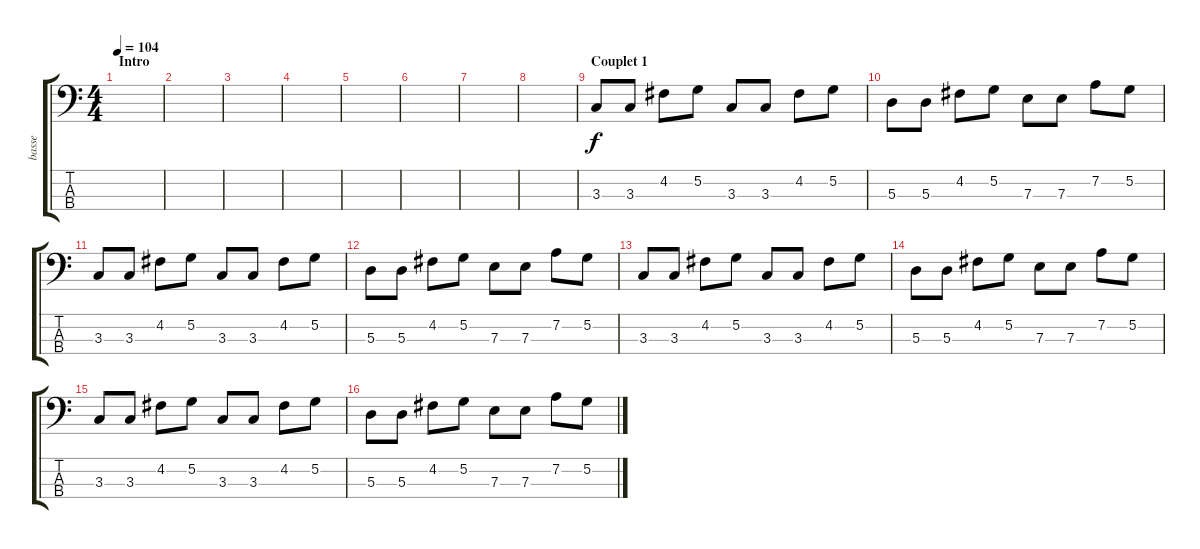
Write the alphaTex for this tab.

\track ("basse" "basse") {instrument electricbassfinger}
\staff {score tabs}
\tuning (G2 D2 A1 E1) {hide}
\ts (4 4)
\section ("" "Intro")
\tempo 104
\clef f4
\ks c
|
|
|
|
|
|
|
|
\section ("" "Couplet 1")
3.3.8 3.3.8 4.2.8 5.2.8 3.3.8 3.3.8 4.2.8 5.2.8 |
5.3.8 5.3.8 4.2.8 5.2.8 7.3.8 7.3.8 7.2.8 5.2.8 |
3.3.8 3.3.8 4.2.8 5.2.8 3.3.8 3.3.8 4.2.8 5.2.8 |
5.3.8 5.3.8 4.2.8 5.2.8 7.3.8 7.3.8 7.2.8 5.2.8 |
3.3.8 3.3.8 4.2.8 5.2.8 3.3.8 3.3.8 4.2.8 5.2.8 |
5.3.8 5.3.8 4.2.8 5.2.8 7.3.8 7.3.8 7.2.8 5.2.8 |
3.3.8 3.3.8 4.2.8 5.2.8 3.3.8 3.3.8 4.2.8 5.2.8 |
5.3.8 5.3.8 4.2.8 5.2.8 7.3.8 7.3.8 7.2.8 5.2.8
